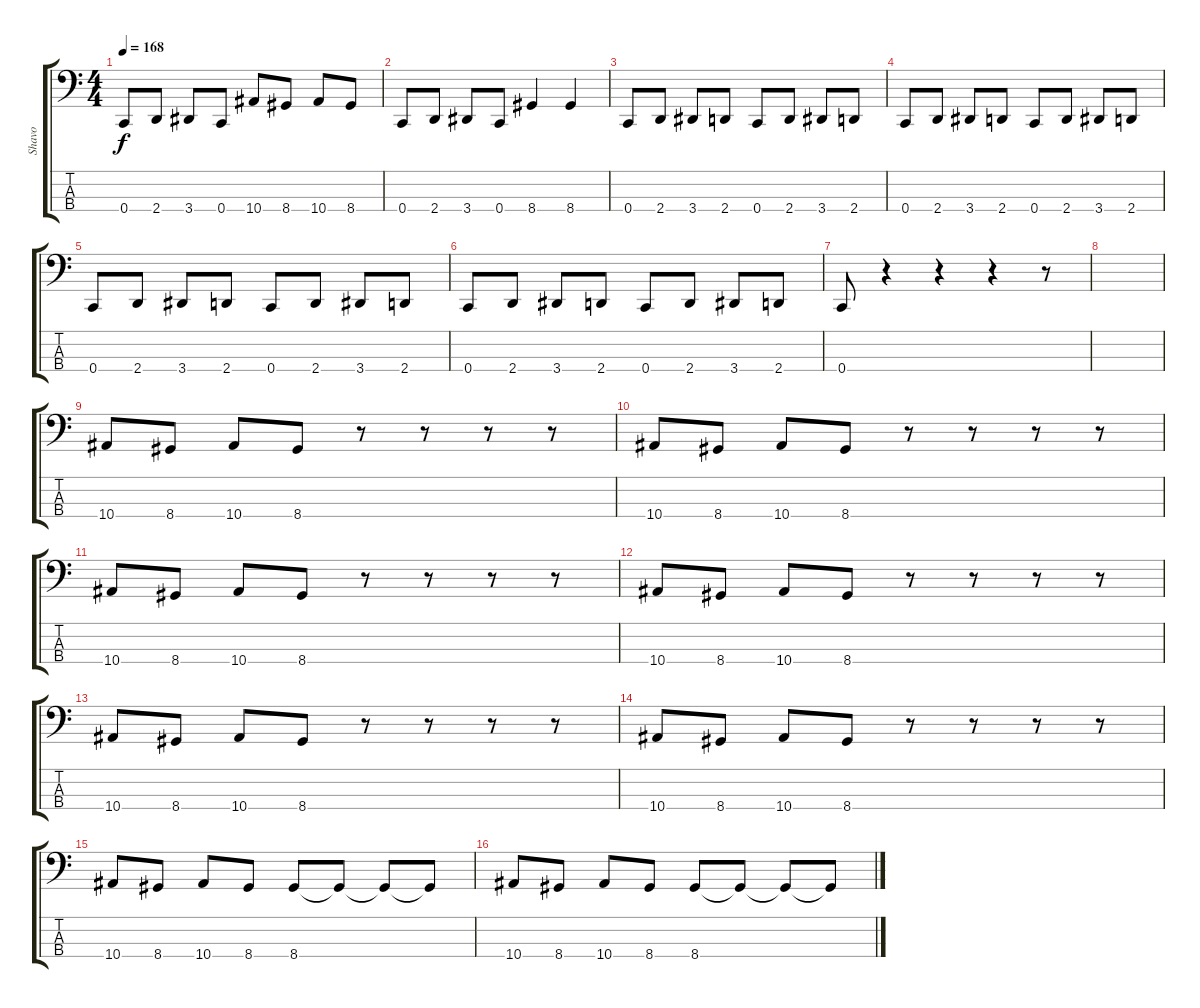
\track ("Shavo" "Shavo") {instrument electricbassfinger}
\staff {score tabs}
\tuning (F2 C2 G1 C1) {hide}
\ts (4 4)
\tempo 168
\clef f4
\ks c
0.4.8{dy f} 2.4.8 3.4.8 0.4.8 10.4.8 8.4.8 10.4.8 8.4.8 |
0.4.8 2.4.8 3.4.8 0.4.8 8.4.4 8.4.4 |
0.4.8 2.4.8 3.4.8 2.4.8 0.4.8 2.4.8 3.4.8 2.4.8 |
0.4.8 2.4.8 3.4.8 2.4.8 0.4.8 2.4.8 3.4.8 2.4.8 |
0.4.8 2.4.8 3.4.8 2.4.8 0.4.8 2.4.8 3.4.8 2.4.8 |
0.4.8 2.4.8 3.4.8 2.4.8 0.4.8 2.4.8 3.4.8 2.4.8 |
0.4.8 r.4 r.4 r.4 r.8 |
|
10.4.8 8.4.8 10.4.8 8.4.8 r.8 r.8 r.8 r.8 |
10.4.8 8.4.8 10.4.8 8.4.8 r.8 r.8 r.8 r.8 |
10.4.8 8.4.8 10.4.8 8.4.8 r.8 r.8 r.8 r.8 |
10.4.8 8.4.8 10.4.8 8.4.8 r.8 r.8 r.8 r.8 |
10.4.8 8.4.8 10.4.8 8.4.8 r.8 r.8 r.8 r.8 |
10.4.8 8.4.8 10.4.8 8.4.8 r.8 r.8 r.8 r.8 |
10.4.8 8.4.8 10.4.8 8.4.8 8.4.8 8.4{t}.8 8.4{t}.8 8.4{t}.8 |
10.4.8 8.4.8 10.4.8 8.4.8 8.4.8 8.4{t}.8 8.4{t}.8 8.4{t}.8
